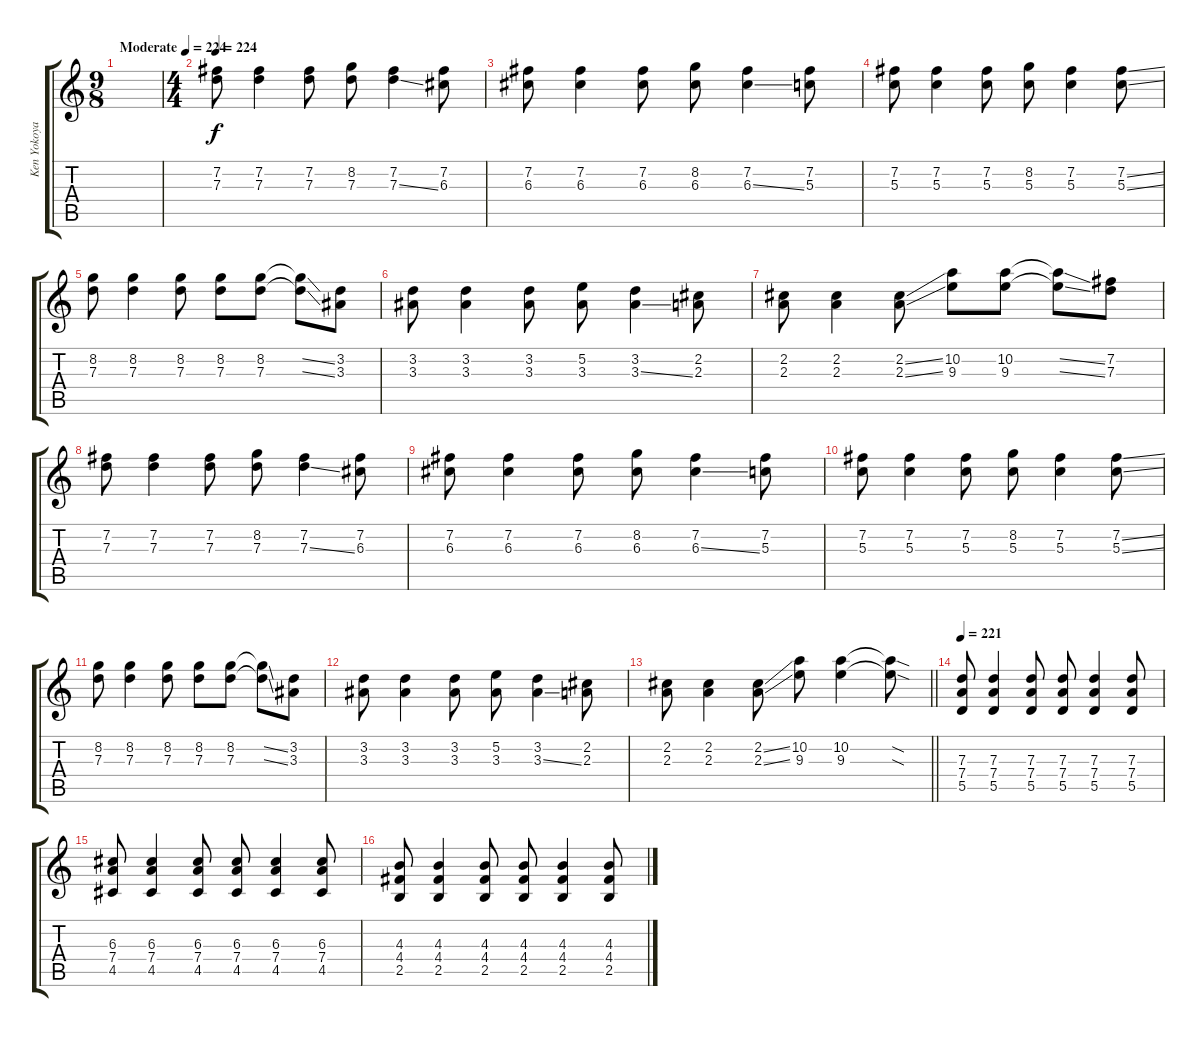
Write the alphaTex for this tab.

\track ("Ken Yokoyama" "Ken Yokoya") {instrument distortionguitar}
\staff {score tabs}
\tuning (E4 B3 G3 D3 A2 E2) {hide}
\ts (9 8)
\tempo (224 "Moderate")
\tempo 260
\tempo (224 "Moderate")
\clef g2
\ks c
|
\ts (4 4)
\tempo 224
(7.2 7.3).8 (7.2 7.3).4 (7.2 7.3).8 (8.2 7.3).8 (7.2 7.3{ss}).4 (7.2 6.3).8 |
(7.2 6.3).8 (7.2 6.3).4 (7.2 6.3).8 (8.2 6.3).8 (7.2 6.3{ss}).4 (7.2 5.3).8 |
(7.2 5.3).8 (7.2 5.3).4 (7.2 5.3).8 (8.2 5.3).8 (7.2 5.3).4 (7.2{ss} 5.3{ss}).8 |
(8.2 7.3).8 (8.2 7.3).4 (8.2 7.3).8 (8.2 7.3).8 (8.2 7.3).8 (8.2{ss t} 7.3{ss t}).8 (3.2 3.3).8 |
(3.2 3.3).8 (3.2 3.3).4 (3.2 3.3).8 (5.2 3.3).8 (3.2 3.3{ss}).4 (2.2 2.3).8 |
(2.2 2.3).8 (2.2 2.3).4 (2.2{ss} 2.3{ss}).8 (10.2 9.3).8 (10.2 9.3).8 (10.2{ss t} 9.3{ss t}).8 (7.2 7.3).8 |
(7.2 7.3).8 (7.2 7.3).4 (7.2 7.3).8 (8.2 7.3).8 (7.2 7.3{ss}).4 (7.2 6.3).8 |
(7.2 6.3).8 (7.2 6.3).4 (7.2 6.3).8 (8.2 6.3).8 (7.2 6.3{ss}).4 (7.2 5.3).8 |
(7.2 5.3).8 (7.2 5.3).4 (7.2 5.3).8 (8.2 5.3).8 (7.2 5.3).4 (7.2{ss} 5.3{ss}).8 |
(8.2 7.3).8 (8.2 7.3).4 (8.2 7.3).8 (8.2 7.3).8 (8.2 7.3).8 (8.2{ss t} 7.3{ss t}).8 (3.2 3.3).8 |
(3.2 3.3).8 (3.2 3.3).4 (3.2 3.3).8 (5.2 3.3).8 (3.2 3.3{ss}).4 (2.2 2.3).8 |
\barLineRight lightlight
(2.2 2.3).8 (2.2 2.3).4 (2.2{ss} 2.3{ss}).8 (10.2 9.3).8 (10.2 9.3).4 (10.2{sod t} 9.3{sod t}).8 |
\section ("" "")
\tempo 221
(7.3 7.4 5.5).8 (7.3 7.4 5.5).4 (7.3 7.4 5.5).8 (7.3 7.4 5.5).8 (7.3 7.4 5.5).4 (7.3 7.4 5.5).8 |
(6.3 7.4 4.5).8 (6.3 7.4 4.5).4 (6.3 7.4 4.5).8 (6.3 7.4 4.5).8 (6.3 7.4 4.5).4 (6.3 7.4 4.5).8 |
(4.3 4.4 2.5).8 (4.3 4.4 2.5).4 (4.3 4.4 2.5).8 (4.3 4.4 2.5).8 (4.3 4.4 2.5).4 (4.3 4.4 2.5).8
